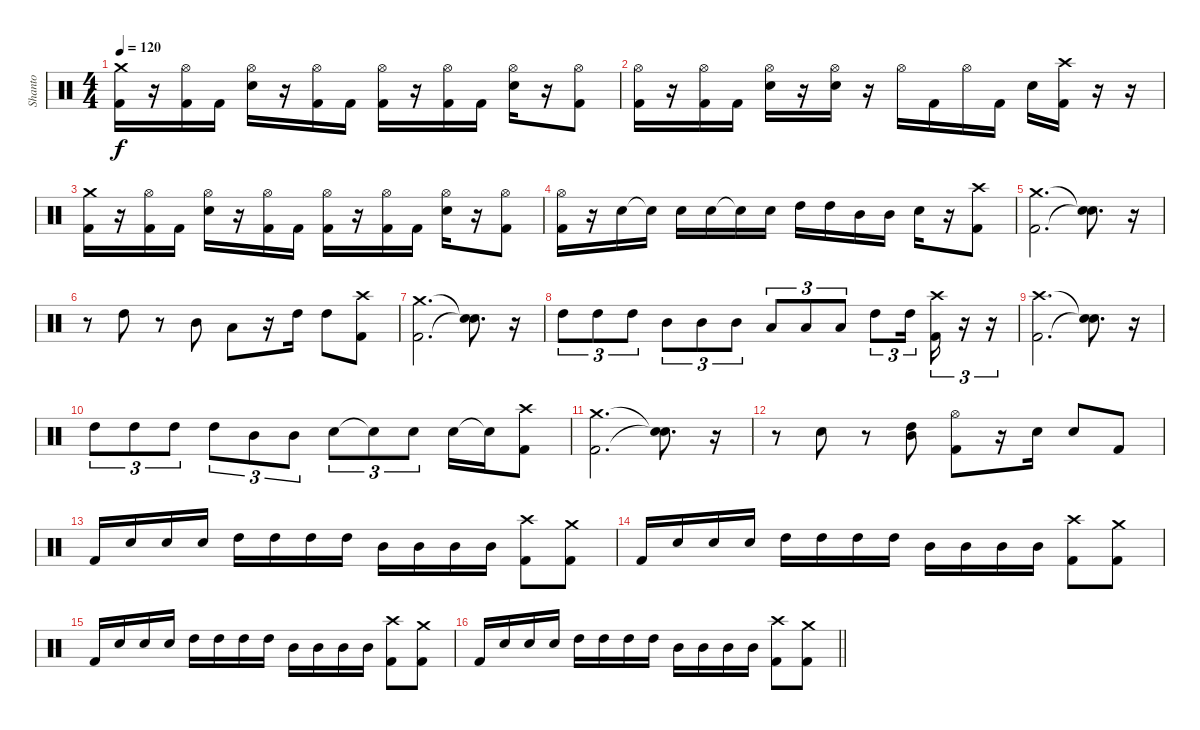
\track ("Shanto" "Shanto") {instrument percussion}
\staff {score}
\articulation defaults
\ts (4 4)
\tempo 120
\clef neutral
\ks c
("Crash medium (hit)" "Kick (hit) 2").16{dy f} r.16 ("Hi-Hat (open)" "Kick (hit) 2").16 "Kick (hit) 2".16 ("Hi-Hat (open)" "Snare (hit) 2").16 r.16 ("Hi-Hat (open)" "Kick (hit) 2").16 "Kick (hit) 2".16 ("Hi-Hat (open)" "Kick (hit) 2").16 r.16 ("Hi-Hat (open)" "Kick (hit) 2").16 "Kick (hit) 2".16 ("Hi-Hat (open)" "Snare (hit) 2").16 r.16 ("Hi-Hat (open)" "Kick (hit) 2").8 |
("Hi-Hat (open)" "Kick (hit) 2").16 r.16 ("Hi-Hat (open)" "Kick (hit) 2").16 "Kick (hit) 2".16 ("Hi-Hat (open)" "Snare (hit) 2").16 r.16 ("Hi-Hat (open)" "Snare (hit) 2").16 r.16 "Hi-Hat (open)".16 "Kick (hit) 2".16 "Hi-Hat (open)".16 "Kick (hit) 2".16 "Snare (hit) 2".16 ("Crash high (hit)" "Kick (hit) 2").16 r.16 r.16 |
("Crash medium (hit)" "Kick (hit) 2").16 r.16 ("Hi-Hat (open)" "Kick (hit) 2").16 "Kick (hit) 2".16 ("Hi-Hat (open)" "Snare (hit) 2").16 r.16 ("Hi-Hat (open)" "Kick (hit) 2").16 "Kick (hit) 2".16 ("Hi-Hat (open)" "Kick (hit) 2").16 r.16 ("Hi-Hat (open)" "Kick (hit) 2").16 "Kick (hit) 2".16 ("Hi-Hat (open)" "Snare (hit) 2").16 r.16 ("Hi-Hat (open)" "Kick (hit) 2").8 |
("Hi-Hat (open)" "Kick (hit) 2").16 r.16 "Snare (hit) 2".16 "Snare (hit)"{t}.16 "Snare (hit) 2".16 "Snare (hit) 2".16 "Snare (hit)"{t}.16 "Snare (hit) 2".16 "High Tom (hit)".16 "High Tom (hit)".16 "Mid Tom (hit)".16 "Mid Tom (hit)".16 "Snare (hit) 2".16 r.16 ("Crash high (hit)" "Kick (hit) 2").8 |
("Crash medium (hit)" "Kick (hit) 2").2{d} ("Snare (hit)"{t} "Snare (hit)"{t}).8{d} r.16 |
r.8 "High Tom (hit)".8 r.8 "Mid Tom (hit)".8 "Low Tom (hit)".8 r.16 "High Tom (hit)".16 "High Tom (hit)".8 ("Crash high (hit)" "Kick (hit) 2").8 |
("Crash medium (hit)" "Kick (hit) 2").2{d} ("Snare (hit)"{t} "Snare (hit)"{t}).8{d} r.16 |
"High Tom (hit)".8{tu (3 2)} "High Tom (hit)".8{tu (3 2)} "High Tom (hit)".8{tu (3 2)} "Mid Tom (hit)".8{tu (3 2)} "Mid Tom (hit)".8{tu (3 2)} "Mid Tom (hit)".8{tu (3 2)} "Low Tom (hit)".8{tu (3 2)} "Low Tom (hit)".8{tu (3 2)} "Low Tom (hit)".8{tu (3 2)} "High Tom (hit)".8{tu (3 2)} "High Tom (hit)".16{tu (3 2)} ("Crash high (hit)" "Kick (hit) 2").16{tu (3 2)} r.16{tu (3 2)} r.16{tu (3 2)} |
("Crash high (hit)" "Kick (hit) 2").2{d} ("Snare (hit)"{t} "Snare (hit)"{t}).8{d} r.16 |
"High Tom (hit)".8{tu (3 2)} "High Tom (hit)".8{tu (3 2)} "High Tom (hit)".8{tu (3 2)} "High Tom (hit)".8{tu (3 2)} "Mid Tom (hit)".8{tu (3 2)} "Mid Tom (hit)".8{tu (3 2)} "Snare (hit) 2".8{tu (3 2)} "Snare (hit)"{t}.8{tu (3 2)} "Snare (hit) 2".8{tu (3 2)} "Snare (hit) 2".16 "Snare (hit)"{t}.16 ("Crash high (hit)" "Kick (hit) 2").8 |
("Crash medium (hit)" "Kick (hit) 2").2{d} ("Snare (hit)"{t} "Snare (hit)"{t}).8{d} r.16 |
r.8 "Snare (hit) 2".8 r.8 ("High Tom (hit)" "Mid Tom (hit)").8 ("Hi-Hat (open)" "Kick (hit) 2").8 r.16 "Snare (hit) 2".16 "Snare (hit) 2".8 "Kick (hit) 2".8 |
"Kick (hit) 2".16 "Snare (hit) 2".16 "Snare (hit) 2".16 "Snare (hit) 2".16 "High Tom (hit)".16 "High Tom (hit)".16 "High Tom (hit)".16 "High Tom (hit)".16 "Mid Tom (hit)".16 "Mid Tom (hit)".16 "Mid Tom (hit)".16 "Mid Tom (hit)".16 ("Crash high (hit)" "Kick (hit) 2").8 ("Crash medium (hit)" "Kick (hit) 2").8 |
"Kick (hit) 2".16 "Snare (hit) 2".16 "Snare (hit) 2".16 "Snare (hit) 2".16 "High Tom (hit)".16 "High Tom (hit)".16 "High Tom (hit)".16 "High Tom (hit)".16 "Mid Tom (hit)".16 "Mid Tom (hit)".16 "Mid Tom (hit)".16 "Mid Tom (hit)".16 ("Crash high (hit)" "Kick (hit) 2").8 ("Crash medium (hit)" "Kick (hit) 2").8 |
"Kick (hit) 2".16 "Snare (hit) 2".16 "Snare (hit) 2".16 "Snare (hit) 2".16 "High Tom (hit)".16 "High Tom (hit)".16 "High Tom (hit)".16 "High Tom (hit)".16 "Mid Tom (hit)".16 "Mid Tom (hit)".16 "Mid Tom (hit)".16 "Mid Tom (hit)".16 ("Crash high (hit)" "Kick (hit) 2").8 ("Crash medium (hit)" "Kick (hit) 2").8 |
\barLineRight lightlight "Kick (hit) 2".16 "Snare (hit) 2".16 "Snare (hit) 2".16 "Snare (hit) 2".16 "High Tom (hit)".16 "High Tom (hit)".16 "High Tom (hit)".16 "High Tom (hit)".16 "Mid Tom (hit)".16 "Mid Tom (hit)".16 "Mid Tom (hit)".16 "Mid Tom (hit)".16
("Crash high (hit)" "Kick (hit) 2").8 ("Crash medium (hit)" "Kick (hit) 2").8
